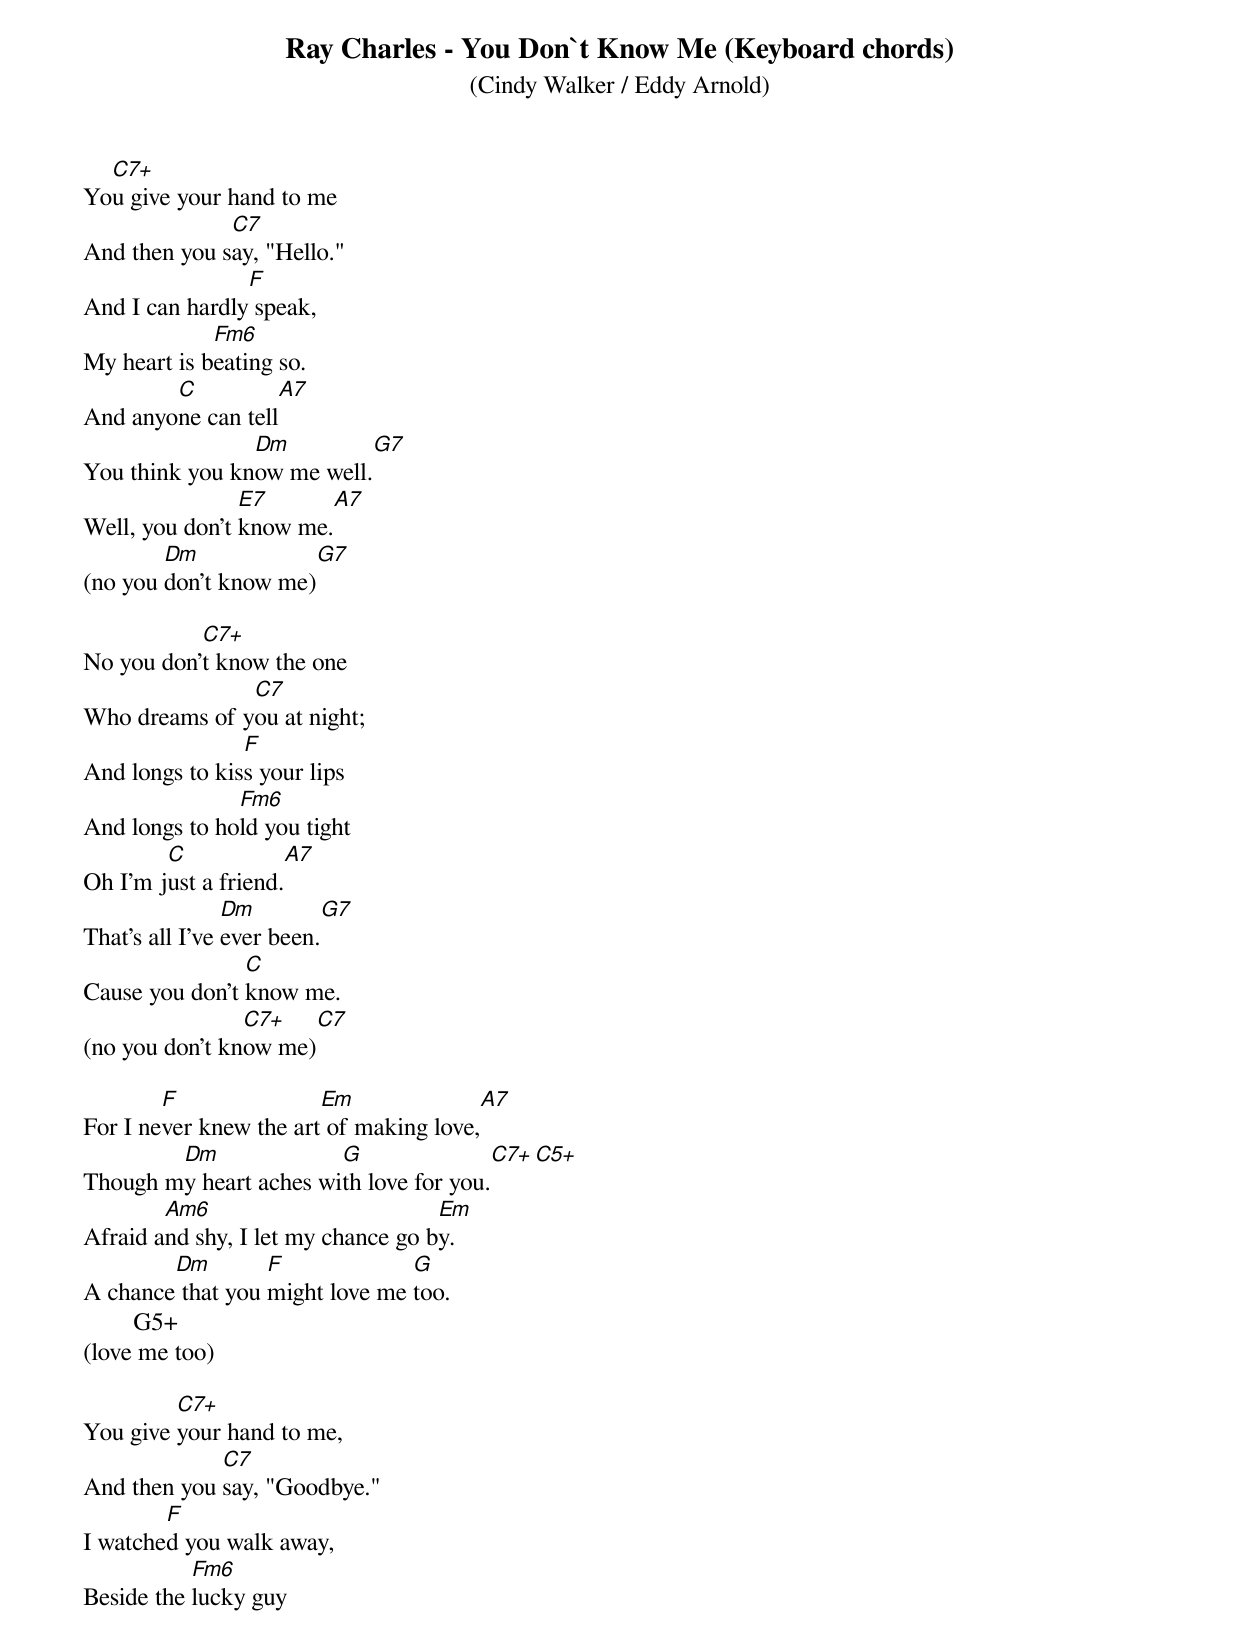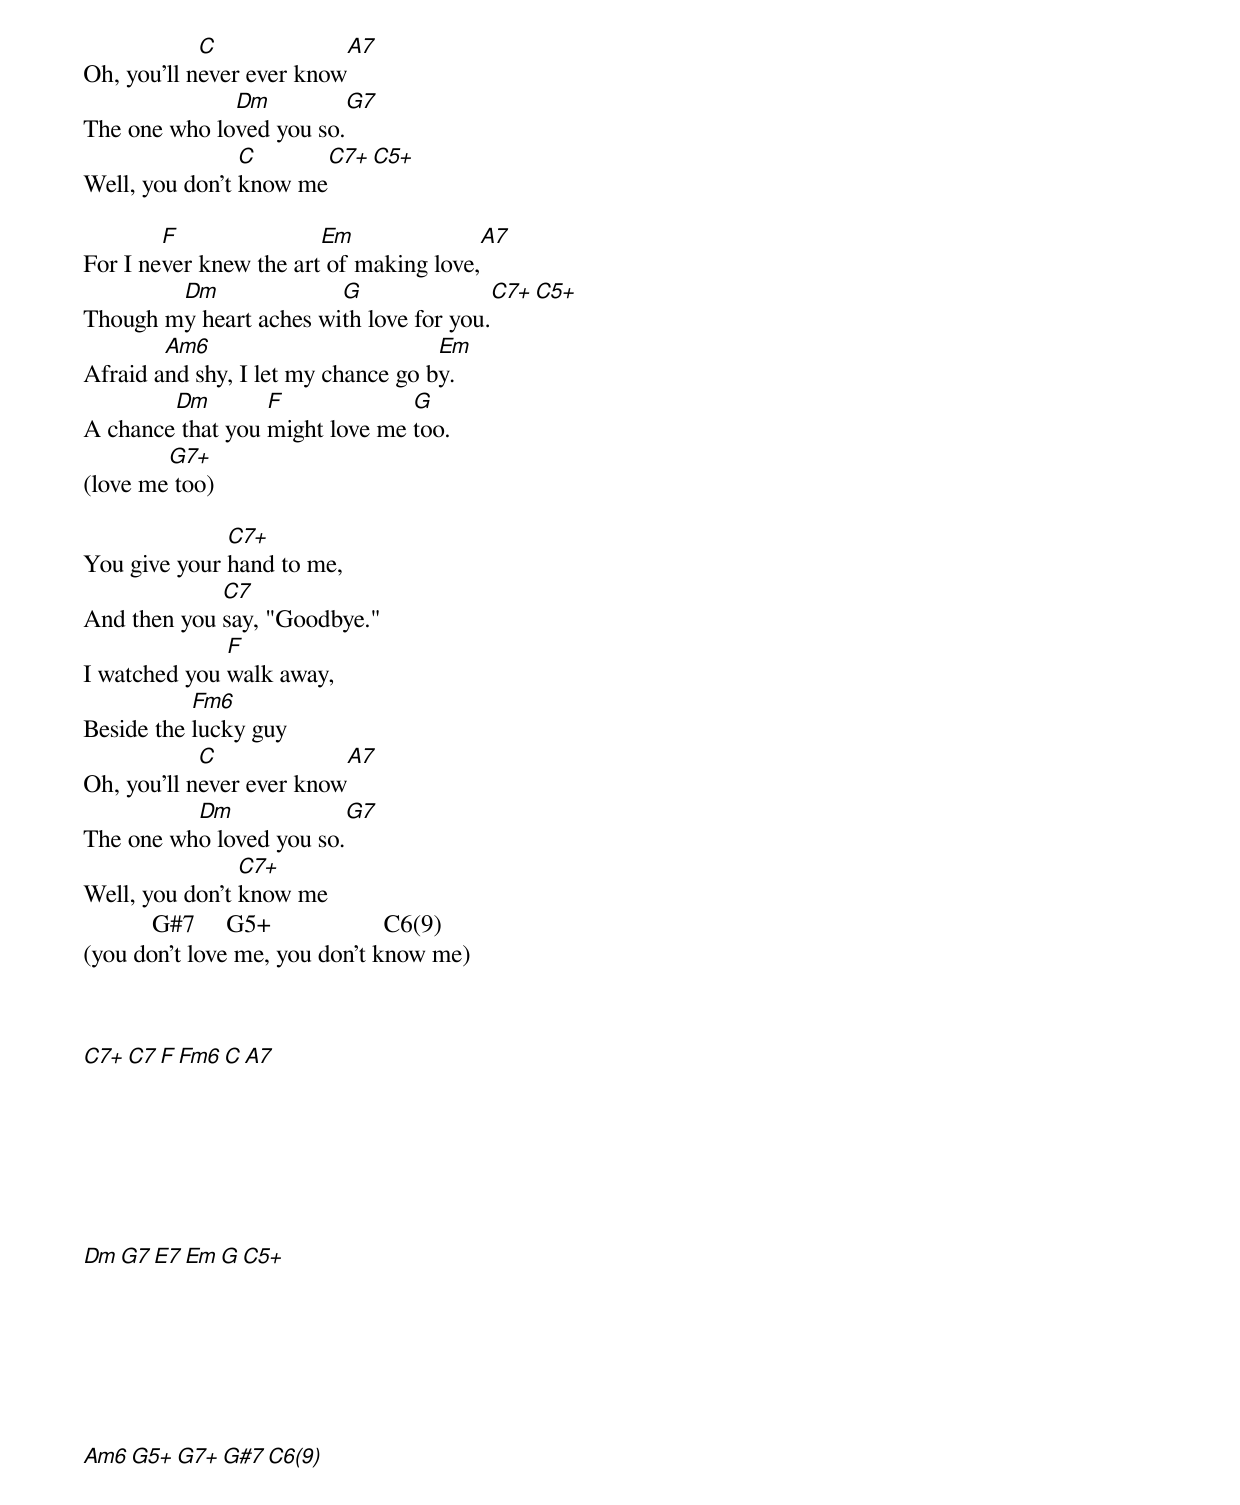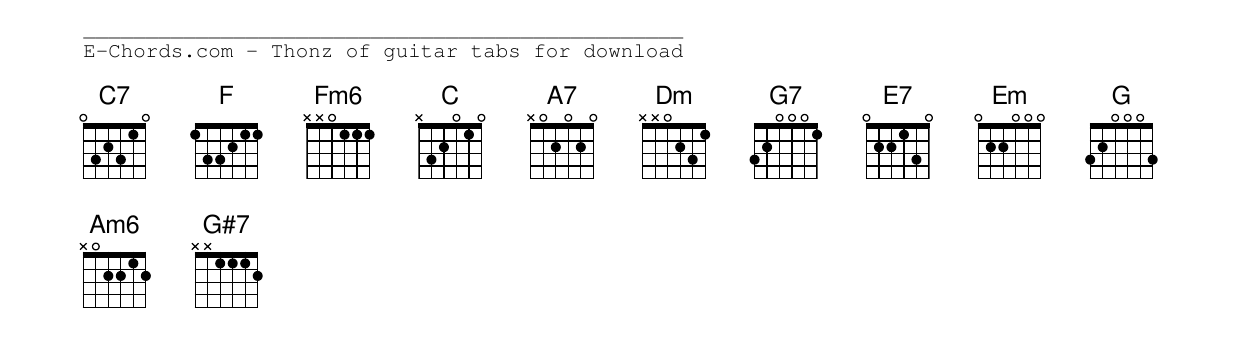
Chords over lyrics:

Ray Charles - You Don`t Know Me (Keyboard chords)
(Cindy Walker / Eddy Arnold)



  C7+
You give your hand to me
              C7
And then you say, "Hello."
		F
And I can hardly speak,
             Fm6
My heart is beating so.
	C            A7
And anyone can tell
		Dm         G7
You think you know me well.
		E7       A7
Well, you don't know me.
	Dm             G7
(no you don't know me)

           C7+
No you don't know the one
               C7
Who dreams of you at night;
		F
And longs to kiss your lips
               Fm6
And longs to hold you tight
	C             A7
Oh I'm just a friend.
		Dm        G7
That's all I've ever been.
		C
Cause you don't know me.
	        C7+    C7
(no you don't know me)

	F		Em		A7
For I never knew the art of making love,
	Dm		G		C7+  C5+
Though my heart aches with love for you.
	Am6			    Em
Afraid and shy, I let my chance go by.
	Dm        F	        G
A chance that you might love me too.
	G5+
(love me too)

         C7+
You give your hand to me,
             C7
And then you say, "Goodbye."
	F
I watched you walk away,
           Fm6
Beside the lucky guy
	    C              A7
Oh, you'll never ever know
	      Dm          G7
The one who loved you so.
		C	  C7+   C5+
Well, you don't know me

	F		Em		A7
For I never knew the art of making love,
	Dm		G		C7+  C5+
Though my heart aches with love for you.
	Am6			    Em
Afraid and shy, I let my chance go by.
	Dm        F	        G
A chance that you might love me too.
	G7+
(love me too)

              C7+
You give your hand to me,
             C7
And then you say, "Goodbye."
	      F
I watched you walk away,
           Fm6
Beside the lucky guy
	    C              A7
Oh, you'll never ever know
	  Dm             G7
The one who loved you so.
		C7+
Well, you don't know me
           G#7	   G5+			C6(9)
(you don't love me, you don't know me)



  C7+    C7     F      Fm6    C      A7







  Dm     G7     E7     Em     G      C5+







  Am6    G5+    G7+    G#7    C6(9)










________________________________________________
E-Chords.com - Thonz of guitar tabs for download
